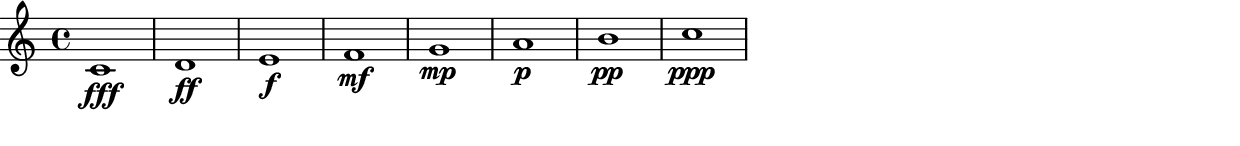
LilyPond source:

\include "lilypond-book-preamble.ly"
\paper {
  #(define dump-extents #t)

  indent = 0\mm
  line-width = 210\mm - 2.0 * 0.4\in
  ragged-right = ##t
  force-assignment = #""
  line-width = #(- line-width (* mm  3.000000))
}
\header {
  title = ""
  composer = ""
}
\layout {
}

<<
    \new Staff {   \set Staff.instrumentName = "" \clef treble <c'>1-\fff <d'>1-\ff <e'>1-\f <f'>1-\mf <g'>1-\mp <a'>1-\p <b'>1-\pp <c''>1-\ppp
               }
>>